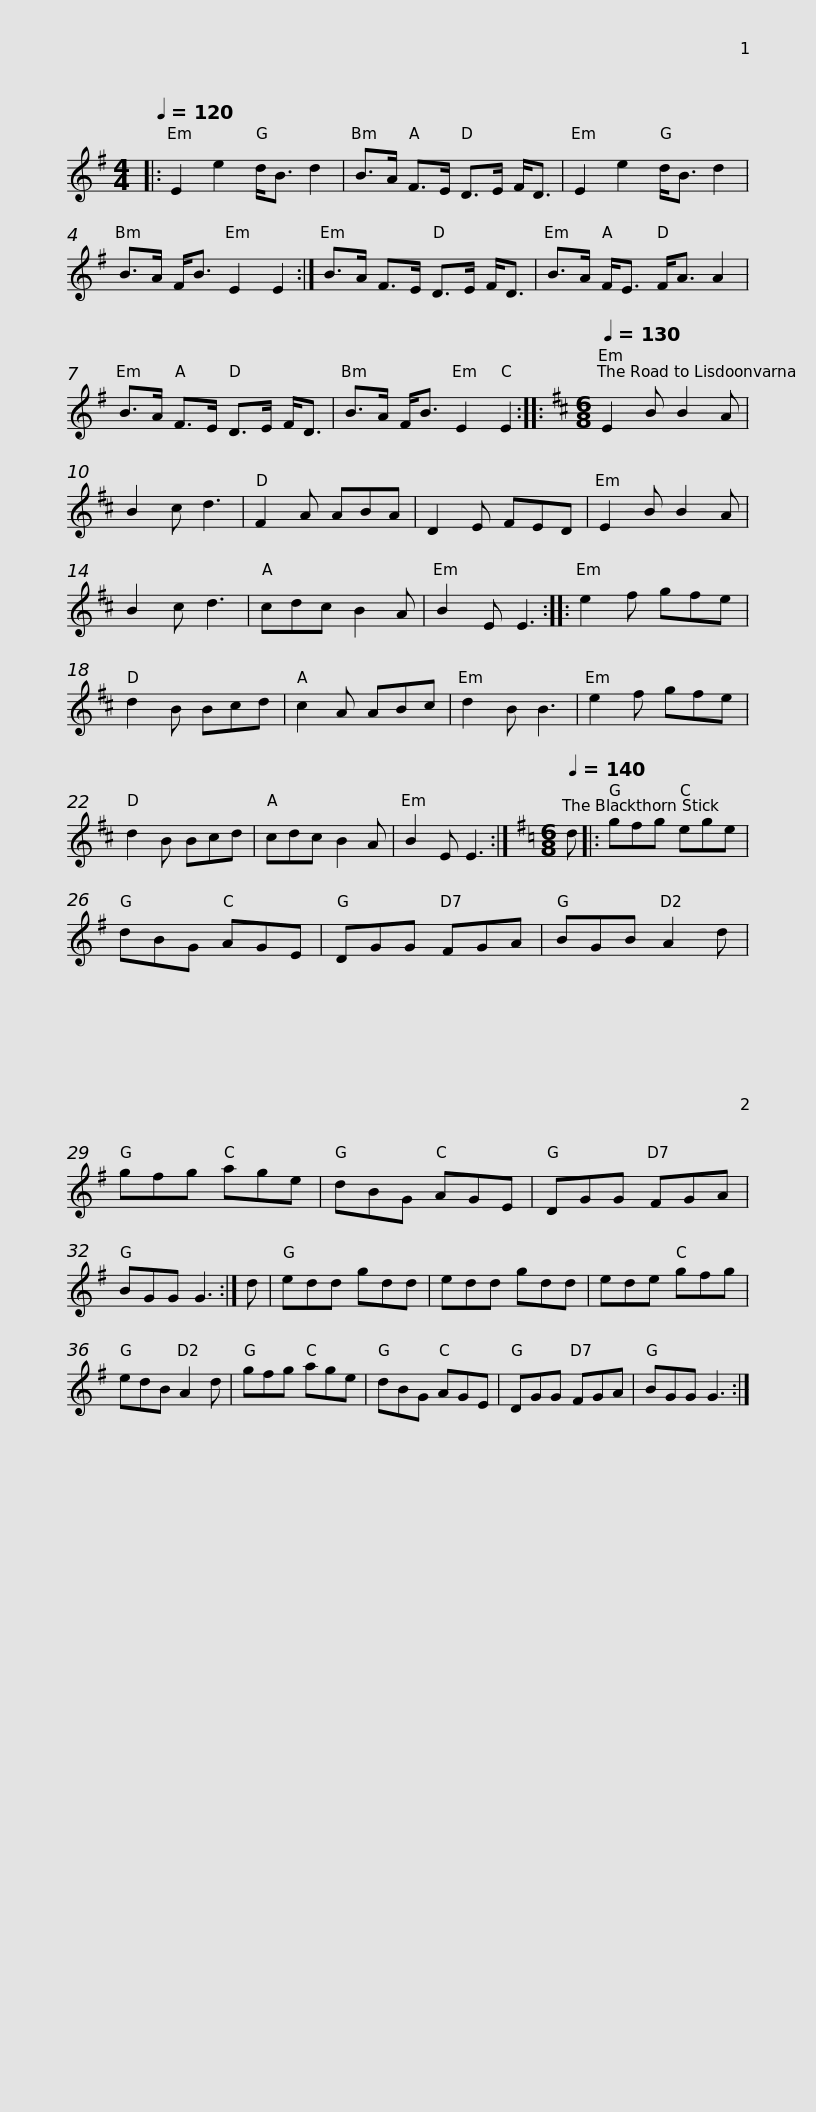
X:1
L:1/8
Q:1/4=120
M:4/4
I:linebreak $
K:Emin
V:1 treble
V:1
|: E2 e2 d<B d2 | B>A F>E D>E F<D | E2 e2 d<B d2 | B>A F<B E2 E2 :| B>A F>E D>E F<D |$ %5
 B>A F<E F<A A2 | B>A F>E D>E F<D | B>A F<B E2 E2 ::[K:D][M:6/8][Q:1/4=130] E2 B B2 A | B2 c d3 | %10
 F2 A ABA |$ D2 E FED | E2 B B2 A | B2 c d3 | cdc B2 A | %15
 B2 E E3 :: e2 f gfe | d2 B Bcd | c2 A ABc | d2 B B3 |$ %20
 e2 f gfe | d2 B Bcd | cdc B2 A | B2 E E3 :|[K:G][M:6/8][Q:1/4=140] d |: %25
 gfg ege | dBG AGE | DGG FGA |$ BGB A2 d | gfg age | %30
 dBG AGE | DGG FGA | BGG G3 :| d | edd gdd | %35
 edd gdd |$ ede gfg | edB A2 d | gfg age | dBG AGE | %40
 DGG FGA | BGG G3 :| %42
